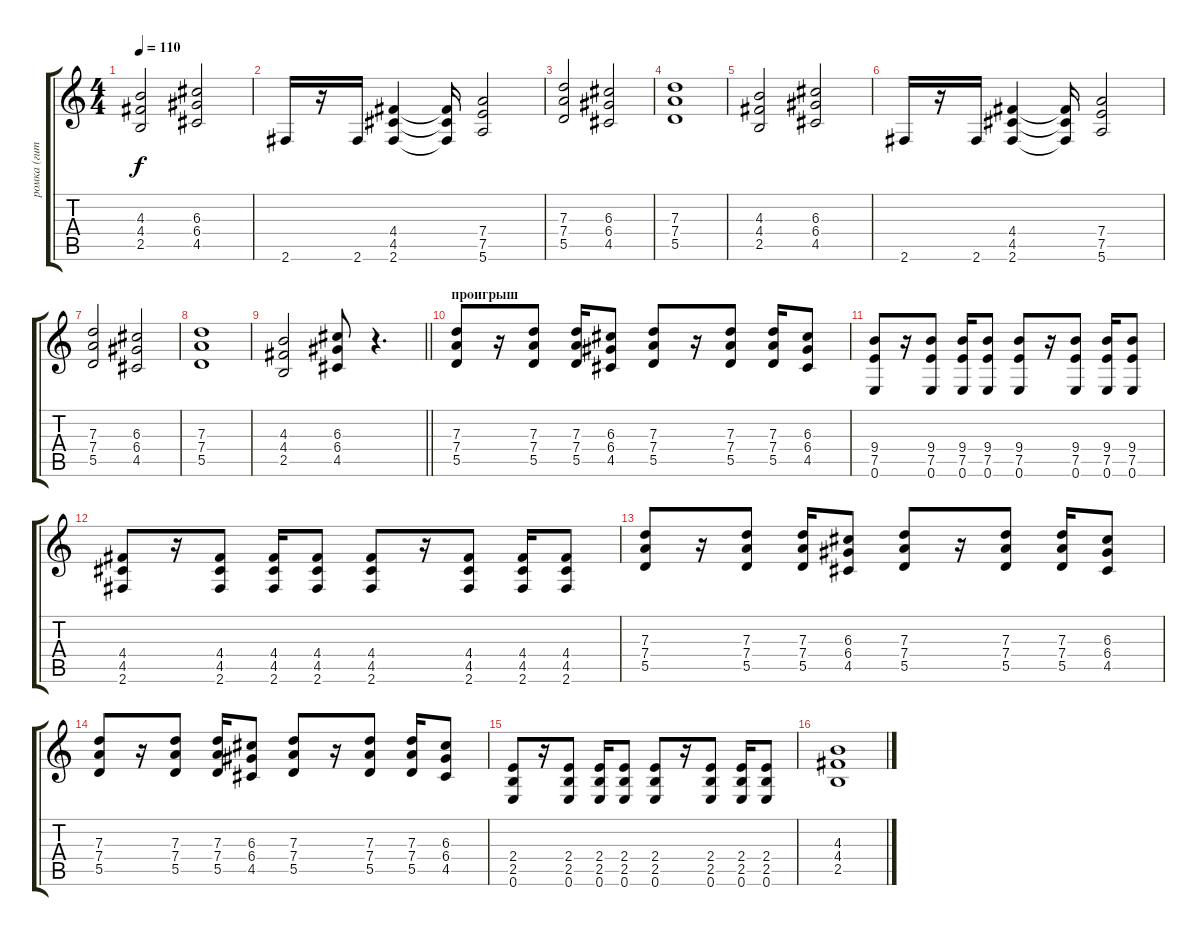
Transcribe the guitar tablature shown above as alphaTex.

\track ("ромка (гитара)" "ромка (гит") {instrument distortionguitar}
\staff {score tabs}
\tuning (E4 B3 G3 D3 A2 E2) {hide}
\ts (4 4)
\tempo 110
\clef g2
\ks c
(4.3 4.4 2.5).2{dy f} (6.3 6.4 4.5).2 |
2.6.16 r.16 2.6.16 (4.4 4.5 2.6).4 (4.4{t} 4.5{t} 2.6{t}).16 (7.4 7.5 5.6).2 |
(7.3 7.4 5.5).2 (6.3 6.4 4.5).2 |
(7.3 7.4 5.5).1 |
(4.3 4.4 2.5).2 (6.3 6.4 4.5).2 |
2.6.16 r.16 2.6.16 (4.4 4.5 2.6).4 (4.4{t} 4.5{t} 2.6{t}).16 (7.4 7.5 5.6).2 |
(7.3 7.4 5.5).2 (6.3 6.4 4.5).2 |
(7.3 7.4 5.5).1 |
\barLineRight lightlight
(4.3 4.4 2.5).2 (6.3 6.4 4.5).8 r.4{d} |
\section ("" "проигрыш")
(7.3 7.4 5.5).8 r.16 (7.3 7.4 5.5).8 (7.3 7.4 5.5).16 (6.3 6.4 4.5).8 (7.3 7.4 5.5).8 r.16 (7.3 7.4 5.5).8 (7.3 7.4 5.5).16 (6.3 6.4 4.5).8 |
(9.4 7.5 0.6).8 r.16 (9.4 7.5 0.6).8 (9.4 7.5 0.6).16 (9.4 7.5 0.6).8 (9.4 7.5 0.6).8 r.16 (9.4 7.5 0.6).8 (9.4 7.5 0.6).16 (9.4 7.5 0.6).8 |
(4.4 4.5 2.6).8 r.16 (4.4 4.5 2.6).8 (4.4 4.5 2.6).16 (4.4 4.5 2.6).8 (4.4 4.5 2.6).8 r.16 (4.4 4.5 2.6).8 (4.4 4.5 2.6).16 (4.4 4.5 2.6).8 |
(7.3 7.4 5.5).8 r.16 (7.3 7.4 5.5).8 (7.3 7.4 5.5).16 (6.3 6.4 4.5).8 (7.3 7.4 5.5).8 r.16 (7.3 7.4 5.5).8 (7.3 7.4 5.5).16 (6.3 6.4 4.5).8 |
(7.3 7.4 5.5).8 r.16 (7.3 7.4 5.5).8 (7.3 7.4 5.5).16 (6.3 6.4 4.5).8 (7.3 7.4 5.5).8 r.16 (7.3 7.4 5.5).8 (7.3 7.4 5.5).16 (6.3 6.4 4.5).8 |
(2.4 2.5 0.6).8 r.16 (2.4 2.5 0.6).8 (2.4 2.5 0.6).16 (2.4 2.5 0.6).8 (2.4 2.5 0.6).8 r.16 (2.4 2.5 0.6).8 (2.4 2.5 0.6).16 (2.4 2.5 0.6).8 |
(4.3 4.4 2.5).1
